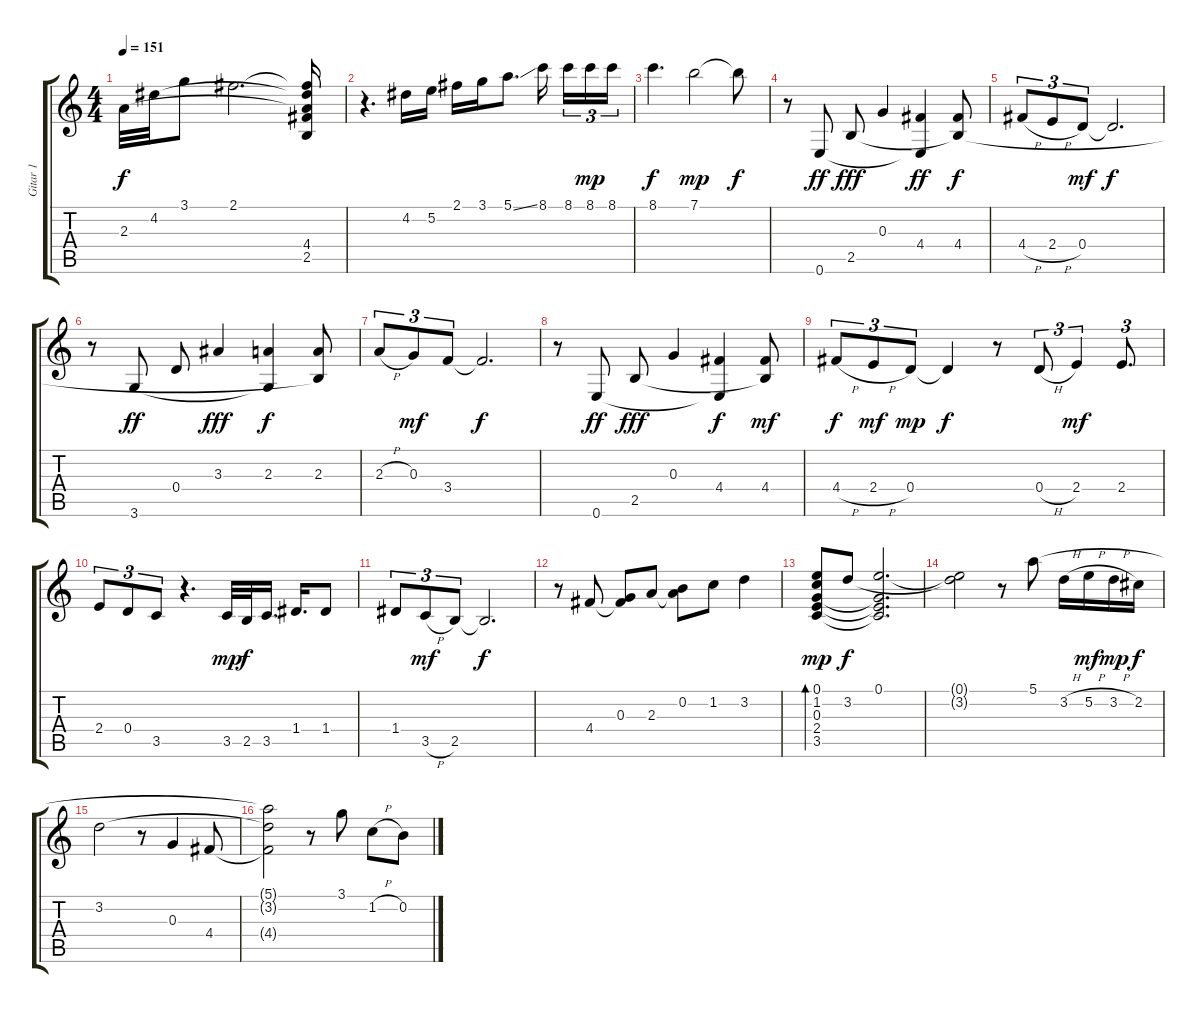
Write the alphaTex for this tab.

\track ("Gitar 1" "Gitar 1") {instrument acousticguitarnylon}
\staff {score tabs}
\tuning (E4 B3 G3 D3 A2 E2) {hide}
\ts (4 4)
\tempo 151
\clef g2
\ks c
2.3.32{dy f} 4.2.32 3.1.8 2.1.2{d} (2.1{t} 4.2{t} 2.3{t} 4.4{t} 2.5{t}).16 |
r.4{d} 4.2.16 5.2.16 2.1.16 3.1.16 5.1{ss}.8{d} 8.1.16{beam splitsecondary} 8.1.16{tu (3 2)} 8.1.16{tu (3 2) dy mp} 8.1.16{tu (3 2)} |
8.1.4{d dy f} 7.1.2{dy mp} 7.1{t}.8{dy f} |
r.8 0.6.8{dy ff} 2.5.8{dy fff} 0.3.4 (4.4 0.6{t}).4{dy ff} (4.4 2.5{t}).8{dy f} |
4.4{h}.8{tu (3 2)} 2.4{h}.8{tu (3 2)} 0.4.8{tu (3 2) dy mf} 0.4{t}.2{d dy f} |
r.8 3.6.8{dy ff} 0.4.8 3.3.4{dy fff} (2.3 3.6{t}).4{dy f} (2.3 2.5{t}).8 |
2.3{h}.8{tu (3 2)} 0.3.8{tu (3 2) dy mf} 3.4.8{tu (3 2)} 3.4{t}.2{d dy f} |
r.8 0.6.8{dy ff} 2.5.8{dy fff} 0.3.4 (4.4 0.6{t}).4{dy f} (4.4 2.5{t}).8{dy mf} |
4.4{h}.8{tu (3 2) dy f} 2.4{h}.8{tu (3 2) dy mf} 0.4.8{tu (3 2) dy mp} 0.4{t}.4{dy f} r.8 0.4{h}.8{tu (3 2)} 2.4.4{tu (3 2) dy mf} 2.4.8{d tu (3 2)} |
2.4.8{tu (3 2)} 0.4.8{tu (3 2)} 3.5.8{tu (3 2)} r.4{d} 3.5.32{dy mp} 2.5.32{dy f} 3.5.16{d} 1.4.16{d} 1.4.8 |
1.4.8{tu (3 2)} 3.5{h}.8{tu (3 2) dy mf} 2.5.8{tu (3 2)} 2.5{t}.2{d dy f} |
r.8 4.4.8 (0.3 4.4{t}).8 2.3.8 (0.2 2.3{t}).8 1.2.8 3.2.4 |
(0.1 1.2 0.3 2.4 3.5).8{bd 120 dy mp} 3.2.8{dy f} (0.1 0.3{t} 2.4{t} 3.5{t}).2{d} |
(0.1{t} 3.2{t}).2 r.8 5.1.8 3.2{h}.16 5.2{h}.16{dy mf} 3.2{h}.16{dy mp} 2.2.16{dy f} |
3.2.2 r.8 0.3.4 4.4.8 |
(5.1{t} 3.2{t} 4.4{t}).2 r.8 3.1.8 1.2{h}.8 0.2.8
